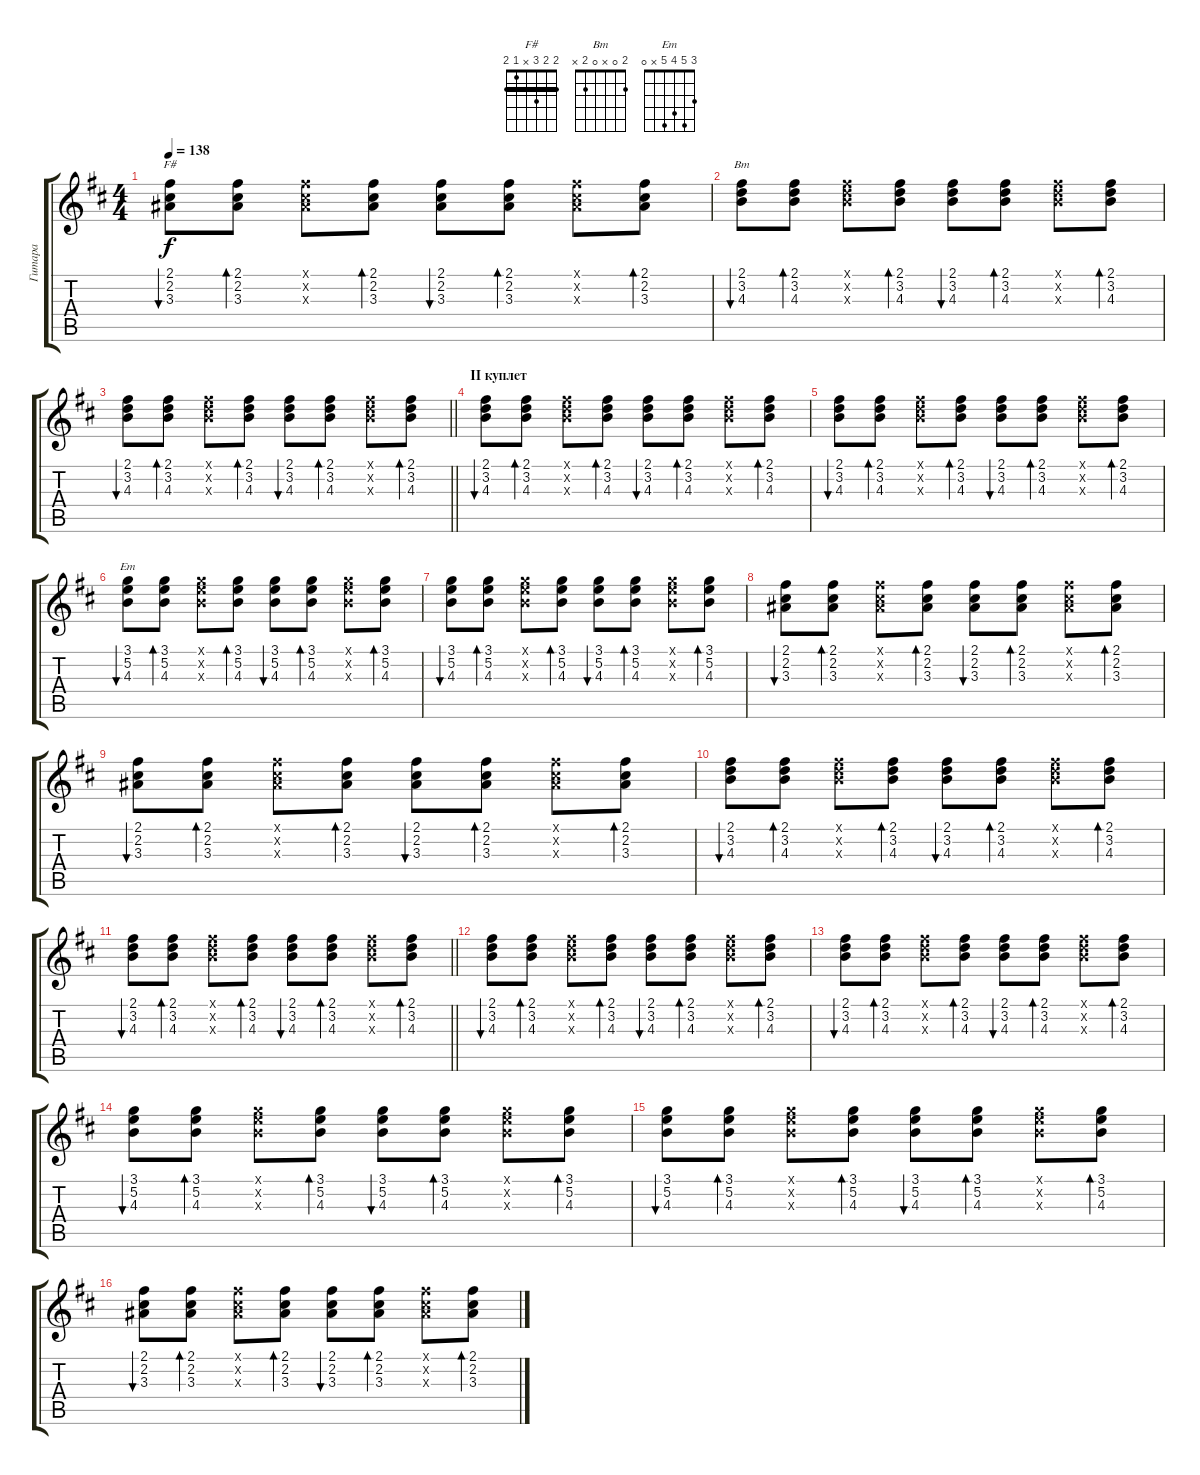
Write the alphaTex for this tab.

\track ("Гитара" "Гитара") {instrument acousticguitarsteel}
\staff {score tabs}
\tuning (E4 B3 G3 D3 A2 E2) {hide}
\chord ("F#" 2 2 3 x 1 2) {barre 2}
\chord ("Bm" 2 0 x 0 2 x)
\chord ("Em" 3 5 4 5 x 0)
\ts (4 4)
\tempo 138
\clef g2
\ks bminor
(2.1 2.2 3.3).8{bu 120 ch "F#" dy f} (2.1 2.2 3.3).8{bd 120} (2.1{x} 2.2{x} 3.3{x}).8 (2.1 2.2 3.3).8{bd 120} (2.1 2.2 3.3).8{bu 120} (2.1 2.2 3.3).8{bd 120} (2.1{x} 2.2{x} 3.3{x}).8 (2.1 2.2 3.3).8{bd 120} |
(2.1 3.2 4.3).8{bu 120 ch "Bm"} (2.1 3.2 4.3).8{bd 120} (2.1{x} 3.2{x} 4.3{x}).8 (2.1 3.2 4.3).8{bd 120} (2.1 3.2 4.3).8{bu 120} (2.1 3.2 4.3).8{bd 120} (2.1{x} 3.2{x} 4.3{x}).8 (2.1 3.2 4.3).8{bd 120} |
\barLineRight lightlight
(2.1 3.2 4.3).8{bu 120} (2.1 3.2 4.3).8{bd 120} (2.1{x} 3.2{x} 4.3{x}).8 (2.1 3.2 4.3).8{bd 120} (2.1 3.2 4.3).8{bu 120} (2.1 3.2 4.3).8{bd 120} (2.1{x} 3.2{x} 4.3{x}).8 (2.1 3.2 4.3).8{bd 120} |
\section ("" "II куплет")
(2.1 3.2 4.3).8{bu 120} (2.1 3.2 4.3).8{bd 120} (2.1{x} 3.2{x} 4.3{x}).8 (2.1 3.2 4.3).8{bd 120} (2.1 3.2 4.3).8{bu 120} (2.1 3.2 4.3).8{bd 120} (2.1{x} 3.2{x} 4.3{x}).8 (2.1 3.2 4.3).8{bd 120} |
(2.1 3.2 4.3).8{bu 120} (2.1 3.2 4.3).8{bd 120} (2.1{x} 3.2{x} 4.3{x}).8 (2.1 3.2 4.3).8{bd 120} (2.1 3.2 4.3).8{bu 120} (2.1 3.2 4.3).8{bd 120} (2.1{x} 3.2{x} 4.3{x}).8 (2.1 3.2 4.3).8{bd 120} |
(3.1 5.2 4.3).8{bu 120 ch "Em"} (3.1 5.2 4.3).8{bd 120} (3.1{x} 5.2{x} 4.3{x}).8 (3.1 5.2 4.3).8{bd 120} (3.1 5.2 4.3).8{bu 120} (3.1 5.2 4.3).8{bd 120} (3.1{x} 5.2{x} 4.3{x}).8 (3.1 5.2 4.3).8{bd 120} |
(3.1 5.2 4.3).8{bu 120} (3.1 5.2 4.3).8{bd 120} (3.1{x} 5.2{x} 4.3{x}).8 (3.1 5.2 4.3).8{bd 120} (3.1 5.2 4.3).8{bu 120} (3.1 5.2 4.3).8{bd 120} (3.1{x} 5.2{x} 4.3{x}).8 (3.1 5.2 4.3).8{bd 120} |
(2.1 2.2 3.3).8{bu 120} (2.1 2.2 3.3).8{bd 120} (2.1{x} 2.2{x} 3.3{x}).8 (2.1 2.2 3.3).8{bd 120} (2.1 2.2 3.3).8{bu 120} (2.1 2.2 3.3).8{bd 120} (2.1{x} 2.2{x} 3.3{x}).8 (2.1 2.2 3.3).8{bd 120} |
(2.1 2.2 3.3).8{bu 120} (2.1 2.2 3.3).8{bd 120} (2.1{x} 2.2{x} 3.3{x}).8 (2.1 2.2 3.3).8{bd 120} (2.1 2.2 3.3).8{bu 120} (2.1 2.2 3.3).8{bd 120} (2.1{x} 2.2{x} 3.3{x}).8 (2.1 2.2 3.3).8{bd 120} |
(2.1 3.2 4.3).8{bu 120} (2.1 3.2 4.3).8{bd 120} (2.1{x} 3.2{x} 4.3{x}).8 (2.1 3.2 4.3).8{bd 120} (2.1 3.2 4.3).8{bu 120} (2.1 3.2 4.3).8{bd 120} (2.1{x} 3.2{x} 4.3{x}).8 (2.1 3.2 4.3).8{bd 120} |
\barLineRight lightlight
(2.1 3.2 4.3).8{bu 120} (2.1 3.2 4.3).8{bd 120} (2.1{x} 3.2{x} 4.3{x}).8 (2.1 3.2 4.3).8{bd 120} (2.1 3.2 4.3).8{bu 120} (2.1 3.2 4.3).8{bd 120} (2.1{x} 3.2{x} 4.3{x}).8 (2.1 3.2 4.3).8{bd 120} |
(2.1 3.2 4.3).8{bu 120} (2.1 3.2 4.3).8{bd 120} (2.1{x} 3.2{x} 4.3{x}).8 (2.1 3.2 4.3).8{bd 120} (2.1 3.2 4.3).8{bu 120} (2.1 3.2 4.3).8{bd 120} (2.1{x} 3.2{x} 4.3{x}).8 (2.1 3.2 4.3).8{bd 120} |
(2.1 3.2 4.3).8{bu 120} (2.1 3.2 4.3).8{bd 120} (2.1{x} 3.2{x} 4.3{x}).8 (2.1 3.2 4.3).8{bd 120} (2.1 3.2 4.3).8{bu 120} (2.1 3.2 4.3).8{bd 120} (2.1{x} 3.2{x} 4.3{x}).8 (2.1 3.2 4.3).8{bd 120} |
(3.1 5.2 4.3).8{bu 120} (3.1 5.2 4.3).8{bd 120} (3.1{x} 5.2{x} 4.3{x}).8 (3.1 5.2 4.3).8{bd 120} (3.1 5.2 4.3).8{bu 120} (3.1 5.2 4.3).8{bd 120} (3.1{x} 5.2{x} 4.3{x}).8 (3.1 5.2 4.3).8{bd 120} |
(3.1 5.2 4.3).8{bu 120} (3.1 5.2 4.3).8{bd 120} (3.1{x} 5.2{x} 4.3{x}).8 (3.1 5.2 4.3).8{bd 120} (3.1 5.2 4.3).8{bu 120} (3.1 5.2 4.3).8{bd 120} (3.1{x} 5.2{x} 4.3{x}).8 (3.1 5.2 4.3).8{bd 120} |
(2.1 2.2 3.3).8{bu 120} (2.1 2.2 3.3).8{bd 120} (2.1{x} 2.2{x} 3.3{x}).8 (2.1 2.2 3.3).8{bd 120} (2.1 2.2 3.3).8{bu 120} (2.1 2.2 3.3).8{bd 120} (2.1{x} 2.2{x} 3.3{x}).8 (2.1 2.2 3.3).8{bd 120}
